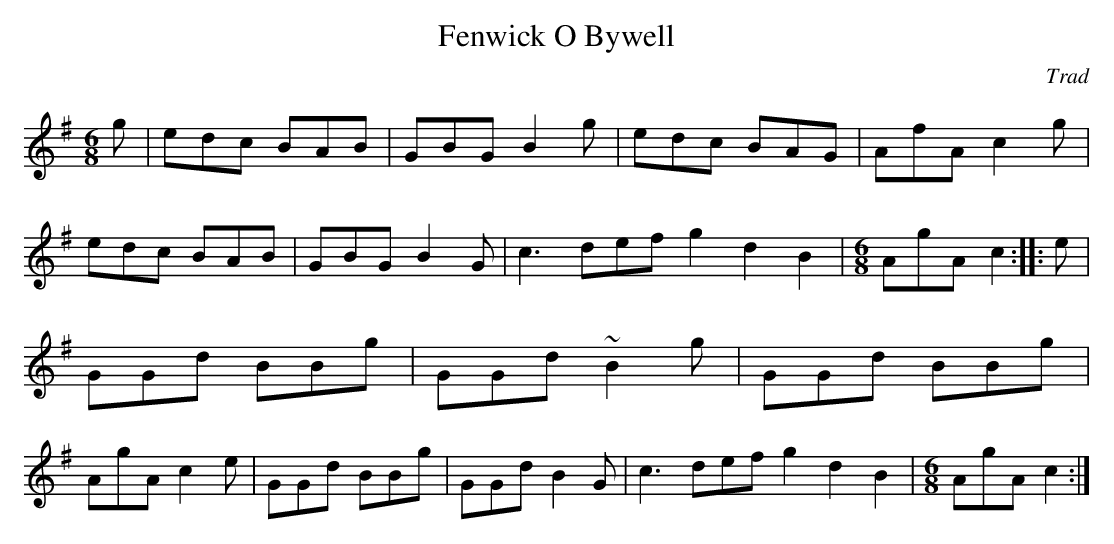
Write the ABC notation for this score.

X:1
T:Fenwick O Bywell
C:Trad
M:6/8
K:G
g| edc BAB |GBG B2 g| edc BAG | AfA c2 g| edc BAB|GBG B2 G|\
M:6/8l
c3def g2d2B2| \
M:6/8
AgA c2::e| GGd BBg|GGd ~B2 g| GGd BBg|AgA c2 e|GGd BBg| GGd B2 G|\
M:6/8l
c3def g2d2B2| \
M:6/8
AgA c2:|
